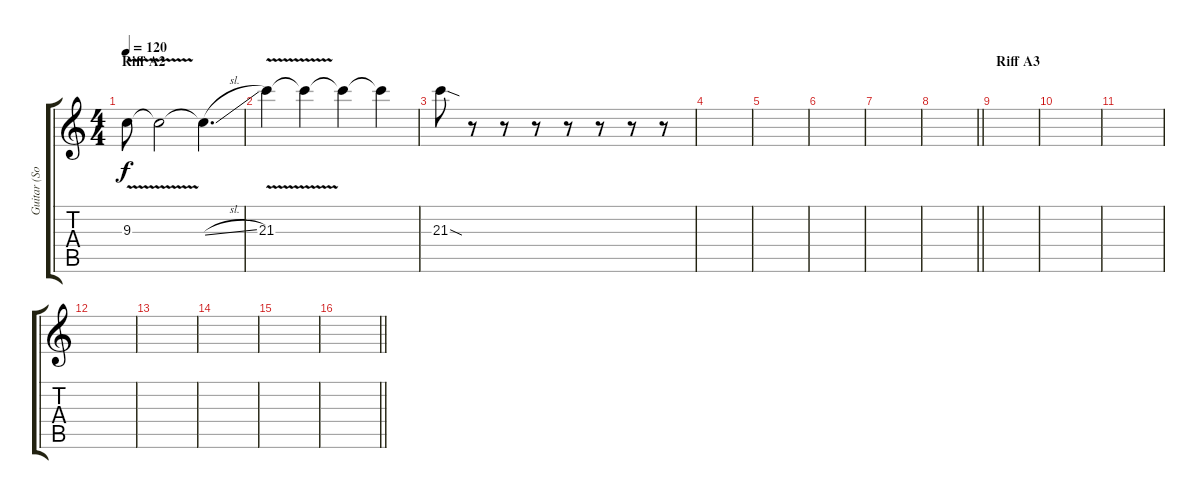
\track ("Guitar (Solo)" "Guitar (So") {instrument distortionguitar}
\staff {score tabs}
\tuning (C4 G3 Eb3 Bb2 F2 C2) {hide}
\ts (4 4)
\section ("" "Riff A2")
\tempo 120
\clef g2
\ks c
9.3{v}.8{dy f} 9.3{t}.2 9.3{sl t}.4{d} |
21.3{v}.4 21.3{t}.4 21.3{t}.4 21.3{t}.4 |
21.3{sod}.8 r.8 r.8 r.8 r.8 r.8 r.8 r.8 |
|
|
|
|
\barLineRight lightlight
|
\section ("" "Riff A3")
|
|
|
|
|
|
|
\barLineRight lightlight
